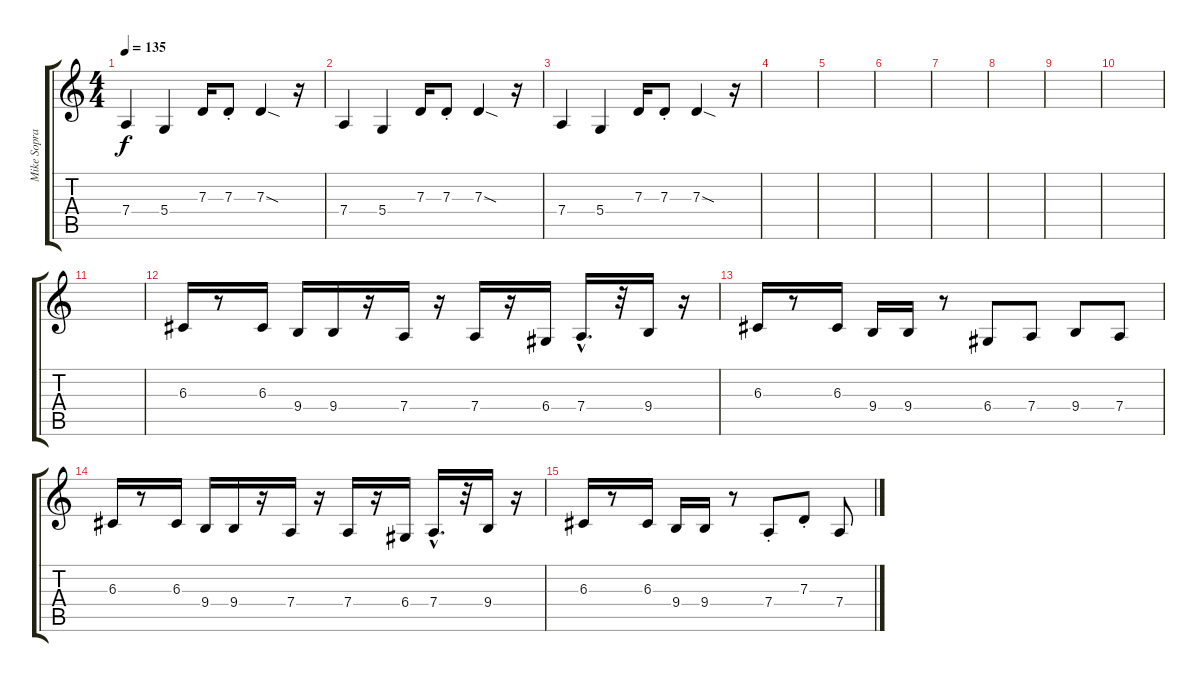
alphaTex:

\track ("Mike Soprano" "Mike Sopra") {instrument trombone}
\staff {score tabs}
\tuning (E4 B3 G3 D3 A2 E2) {hide}
\ts (4 4)
\tempo 135
\clef g2
\ks c
7.4.4{dy f} 5.4.4 7.3.16 7.3{st}.8 7.3{sod}.4 r.16 |
7.4.4 5.4.4 7.3.16 7.3{st}.8 7.3{sod}.4 r.16 |
7.4.4 5.4.4 7.3.16 7.3{st}.8 7.3{sod}.4 r.16 |
|
|
|
|
|
|
|
|
6.3.16 r.8 6.3.16 9.4.16 9.4.16 r.16 7.4.16 r.16 7.4.16 r.16 6.4.16 7.4{hac}.16{d} r.32 9.4.16 r.16 |
6.3.16 r.8 6.3.16 9.4.16 9.4.16 r.8 6.4.8 7.4.8 9.4.8 7.4.8 |
6.3.16 r.8 6.3.16 9.4.16 9.4.16 r.16 7.4.16 r.16 7.4.16 r.16 6.4.16 7.4{hac}.16{d} r.32 9.4.16 r.16 |
6.3.16 r.8 6.3.16 9.4.16 9.4.16 r.8 7.4{st}.8 7.3{st}.8 7.4.8
